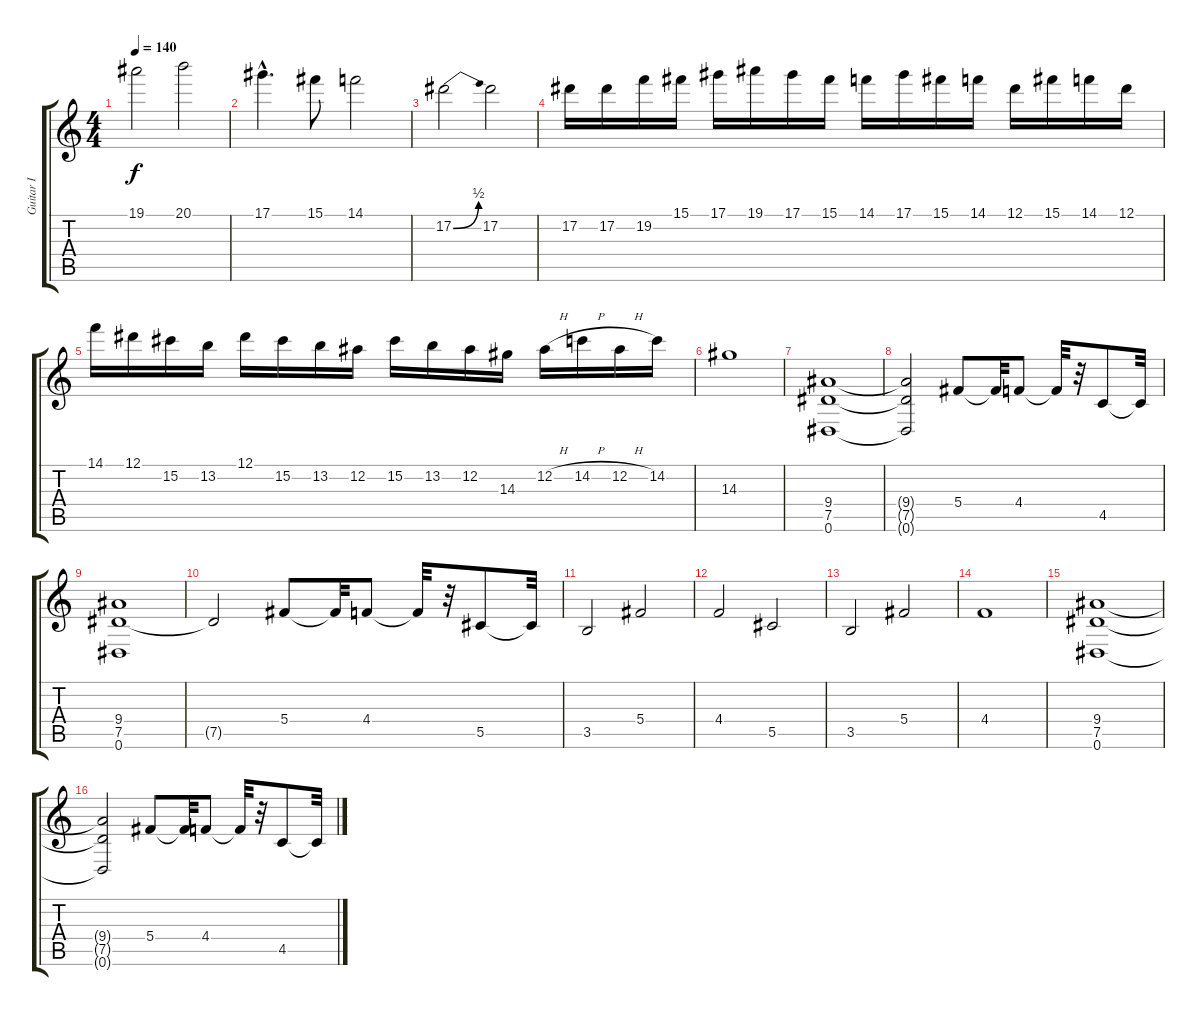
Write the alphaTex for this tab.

\track ("Guitar I" "Guitar I") {instrument distortionguitar}
\staff {score tabs}
\tuning (Eb4 Bb3 Gb3 Db3 Ab2 Eb2) {hide}
\ts (4 4)
\tempo 140
\clef g2
\ks c
19.1.2{dy f} 20.1.2 |
17.1{hac}.4{d} 15.1.8 14.1.2 |
17.2{be (bend 0 0 60 2)}.2 17.2.2 |
17.2.16 17.2.16 19.2.16 15.1.16 17.1.16 19.1.16 17.1.16 15.1.16 14.1.16 17.1.16 15.1.16 14.1.16 12.1.16 15.1.16 14.1.16 12.1.16 |
14.1.16 12.1.16 15.2.16 13.2.16 12.1.16 15.2.16 13.2.16 12.2.16 15.2.16 13.2.16 12.2.16 14.3.16 12.2{h}.16 14.2{h}.16 12.2{h}.16 14.2.16 |
14.3.1 |
(9.4 7.5 0.6).1 |
(9.4{t} 7.5{t} 0.6{t}).2 5.4.8 5.4{t}.32 4.4.8 4.4{t}.32 r.32 4.5.8 4.5{t}.32 |
(9.4 7.5 0.6).1 |
7.5{t}.2 5.4.8 5.4{t}.32 4.4.8 4.4{t}.32 r.32 5.5.8 5.5{t}.32 |
3.5.2 5.4.2 |
4.4.2 5.5.2 |
3.5.2 5.4.2 |
4.4.1 |
(9.4 7.5 0.6).1 |
(9.4{t} 7.5{t} 0.6{t}).2 5.4.8 5.4{t}.32 4.4.8 4.4{t}.32 r.32 4.5.8 4.5{t}.32
